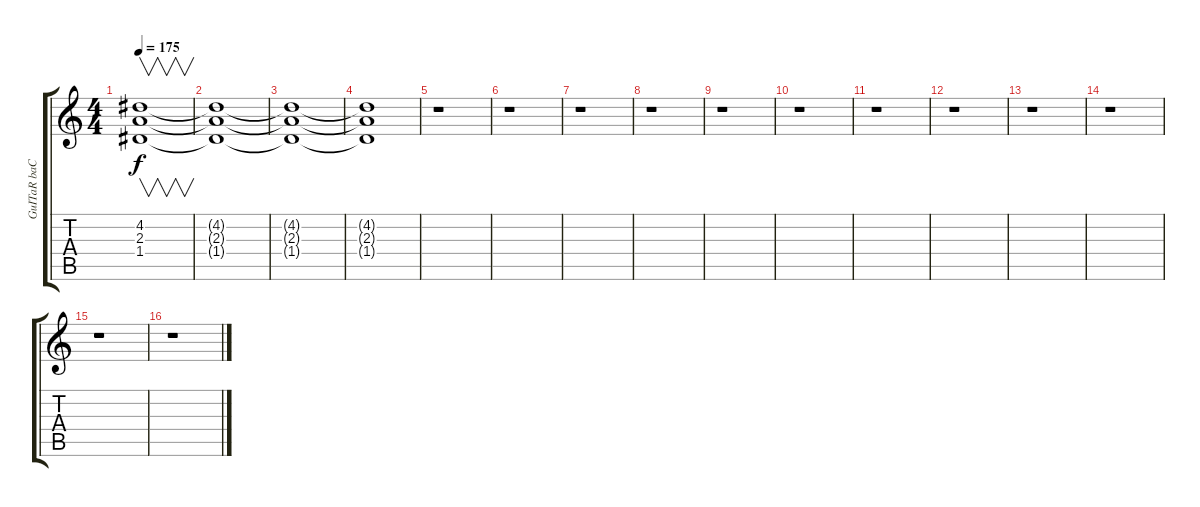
\track ("GuITaR baCK" "GuITaR baC") {instrument overdrivenguitar}
\staff {score tabs}
\tuning (E4 B3 G3 D3 A2 E2) {hide}
\ts (4 4)
\tempo 175
\clef g2
\ks c
(4.2 2.3 1.4).1{v dy f instrument overdrivenguitar} |
(4.2{t} 2.3{t} 1.4{t}).1 |
(4.2{t} 2.3{t} 1.4{t}).1 |
(4.2{t} 2.3{t} 1.4{t}).1 |
r.1 |
r.1 |
r.1 |
r.1 |
r.1 |
r.1 |
r.1 |
r.1 |
r.1 |
r.1 |
r.1 |
r.1
